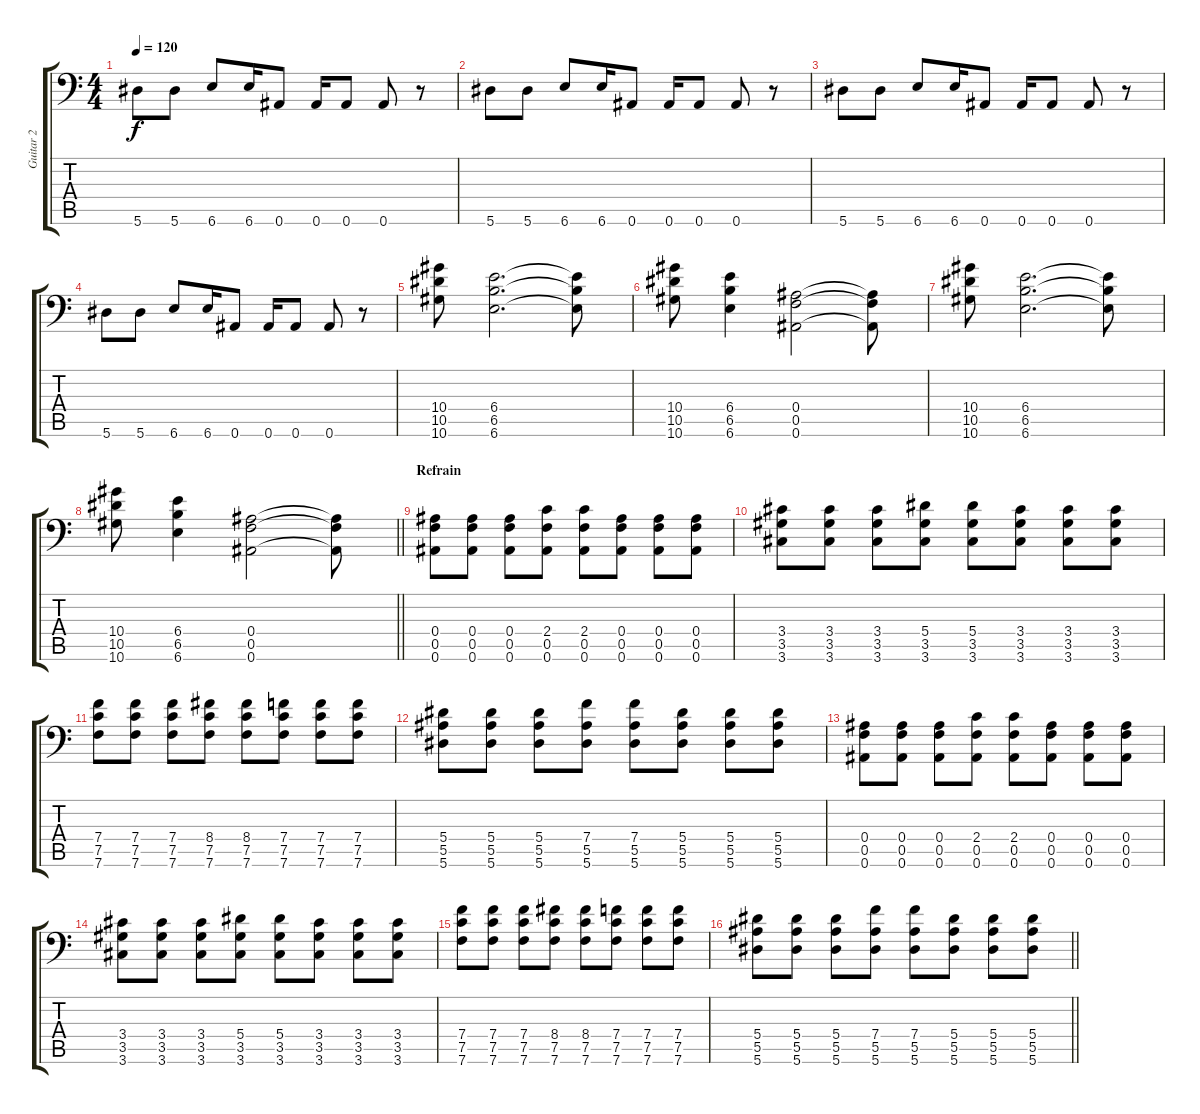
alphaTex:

\track ("Guitar 2" "Guitar 2") {instrument distortionguitar}
\staff {score tabs}
\tuning (C4 G3 Eb3 Bb2 F2 Bb1) {hide}
\ts (4 4)
\tempo 120
\clef f4
\ks c
5.6.8{dy f} 5.6.8 6.6.8 6.6.16 0.6.8 0.6.16 0.6.8 0.6.8 r.8 |
5.6.8 5.6.8 6.6.8 6.6.16 0.6.8 0.6.16 0.6.8 0.6.8 r.8 |
5.6.8 5.6.8 6.6.8 6.6.16 0.6.8 0.6.16 0.6.8 0.6.8 r.8 |
5.6.8 5.6.8 6.6.8 6.6.16 0.6.8 0.6.16 0.6.8 0.6.8 r.8 |
(10.4 10.5 10.6).8 (6.4 6.5 6.6).2{d} (6.4{t} 6.5{t} 6.6{t}).8 |
(10.4 10.5 10.6).8 (6.4 6.5 6.6).4 (0.4 0.5 0.6).2 (0.4{t} 0.5{t} 0.6{t}).8 |
(10.4 10.5 10.6).8 (6.4 6.5 6.6).2{d} (6.4{t} 6.5{t} 6.6{t}).8 |
\barLineRight lightlight
(10.4 10.5 10.6).8 (6.4 6.5 6.6).4 (0.4 0.5 0.6).2 (0.4{t} 0.5{t} 0.6{t}).8 |
\section ("" "Refrain")
(0.4 0.5 0.6).8 (0.4 0.5 0.6).8 (0.4 0.5 0.6).8 (2.4 0.5 0.6).8 (2.4 0.5 0.6).8 (0.4 0.5 0.6).8 (0.4 0.5 0.6).8 (0.4 0.5 0.6).8 |
(3.4 3.5 3.6).8 (3.4 3.5 3.6).8 (3.4 3.5 3.6).8 (5.4 3.5 3.6).8 (5.4 3.5 3.6).8 (3.4 3.5 3.6).8 (3.4 3.5 3.6).8 (3.4 3.5 3.6).8 |
(7.4 7.5 7.6).8 (7.4 7.5 7.6).8 (7.4 7.5 7.6).8 (8.4 7.5 7.6).8 (8.4 7.5 7.6).8 (7.4 7.5 7.6).8 (7.4 7.5 7.6).8 (7.4 7.5 7.6).8 |
(5.4 5.5 5.6).8 (5.4 5.5 5.6).8 (5.4 5.5 5.6).8 (7.4 5.5 5.6).8 (7.4 5.5 5.6).8 (5.4 5.5 5.6).8 (5.4 5.5 5.6).8 (5.4 5.5 5.6).8 |
(0.4 0.5 0.6).8 (0.4 0.5 0.6).8 (0.4 0.5 0.6).8 (2.4 0.5 0.6).8 (2.4 0.5 0.6).8 (0.4 0.5 0.6).8 (0.4 0.5 0.6).8 (0.4 0.5 0.6).8 |
(3.4 3.5 3.6).8 (3.4 3.5 3.6).8 (3.4 3.5 3.6).8 (5.4 3.5 3.6).8 (5.4 3.5 3.6).8 (3.4 3.5 3.6).8 (3.4 3.5 3.6).8 (3.4 3.5 3.6).8 |
(7.4 7.5 7.6).8 (7.4 7.5 7.6).8 (7.4 7.5 7.6).8 (8.4 7.5 7.6).8 (8.4 7.5 7.6).8 (7.4 7.5 7.6).8 (7.4 7.5 7.6).8 (7.4 7.5 7.6).8 |
\barLineRight lightlight
(5.4 5.5 5.6).8 (5.4 5.5 5.6).8 (5.4 5.5 5.6).8 (7.4 5.5 5.6).8 (7.4 5.5 5.6).8 (5.4 5.5 5.6).8 (5.4 5.5 5.6).8 (5.4 5.5 5.6).8
